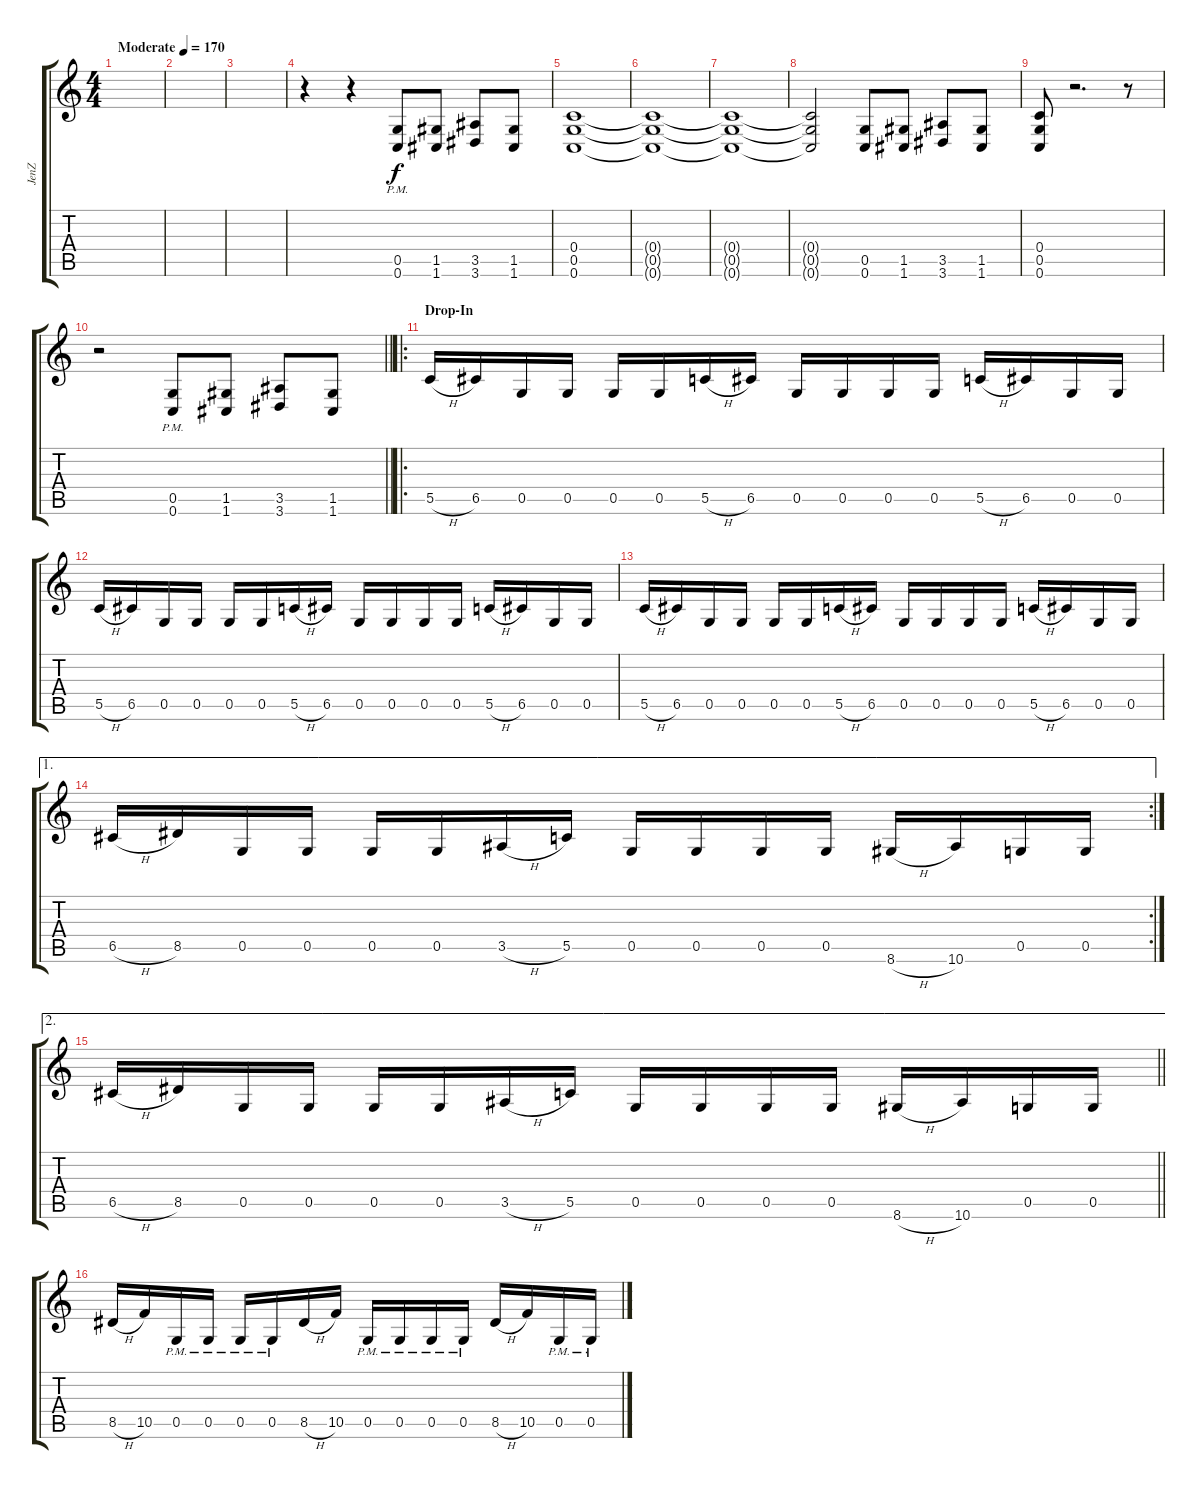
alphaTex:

\track ("JenZ" "JenZ") {instrument distortionguitar}
\staff {score tabs}
\tuning (D4 A3 F3 C3 G2 C2) {hide}
\ts (4 4)
\tempo (170 "Moderate")
\clef g2
\ks c
|
|
|
r.4 r.4 (0.5{pm} 0.6{pm}).8 (1.5 1.6).8 (3.5 3.6).8 (1.5 1.6).8 |
(0.4 0.5 0.6).1 |
(0.4{t} 0.5{t} 0.6{t}).1 |
(0.4{t} 0.5{t} 0.6{t}).1 |
(0.4{t} 0.5{t} 0.6{t}).2 (0.5 0.6).8 (1.5 1.6).8 (3.5 3.6).8 (1.5 1.6).8 |
(0.4 0.5 0.6).8 r.2{d} r.8 |
\barLineRight lightlight
r.2 (0.5{pm} 0.6{pm}).8 (1.5 1.6).8 (3.5 3.6).8 (1.5 1.6).8 |
\ro
\section ("" "Drop-In")
5.5{h}.16 6.5.16 0.5.16 0.5.16 0.5.16 0.5.16 5.5{h}.16 6.5.16 0.5.16 0.5.16 0.5.16 0.5.16 5.5{h}.16 6.5.16 0.5.16 0.5.16 |
5.5{h}.16 6.5.16 0.5.16 0.5.16 0.5.16 0.5.16 5.5{h}.16 6.5.16 0.5.16 0.5.16 0.5.16 0.5.16 5.5{h}.16 6.5.16 0.5.16 0.5.16 |
5.5{h}.16 6.5.16 0.5.16 0.5.16 0.5.16 0.5.16 5.5{h}.16 6.5.16 0.5.16 0.5.16 0.5.16 0.5.16 5.5{h}.16 6.5.16 0.5.16 0.5.16 |
\ae 1
\rc 2
6.5{h}.16 8.5.16 0.5.16 0.5.16 0.5.16 0.5.16 3.5{h}.16 5.5.16 0.5.16 0.5.16 0.5.16 0.5.16 8.6{h}.16 10.6.16 0.5.16 0.5.16 |
\ae 2
\barLineRight lightlight
6.5{h}.16 8.5.16 0.5.16 0.5.16 0.5.16 0.5.16 3.5{h}.16 5.5.16 0.5.16 0.5.16 0.5.16 0.5.16 8.6{h}.16 10.6.16 0.5.16 0.5.16 |
8.5{h}.16 10.5.16 0.5{pm}.16 0.5{pm}.16 0.5{pm}.16 0.5{pm}.16 8.5{h}.16 10.5.16 0.5{pm}.16 0.5{pm}.16 0.5{pm}.16 0.5{pm}.16 8.5{h}.16 10.5.16 0.5{pm}.16 0.5{pm}.16
